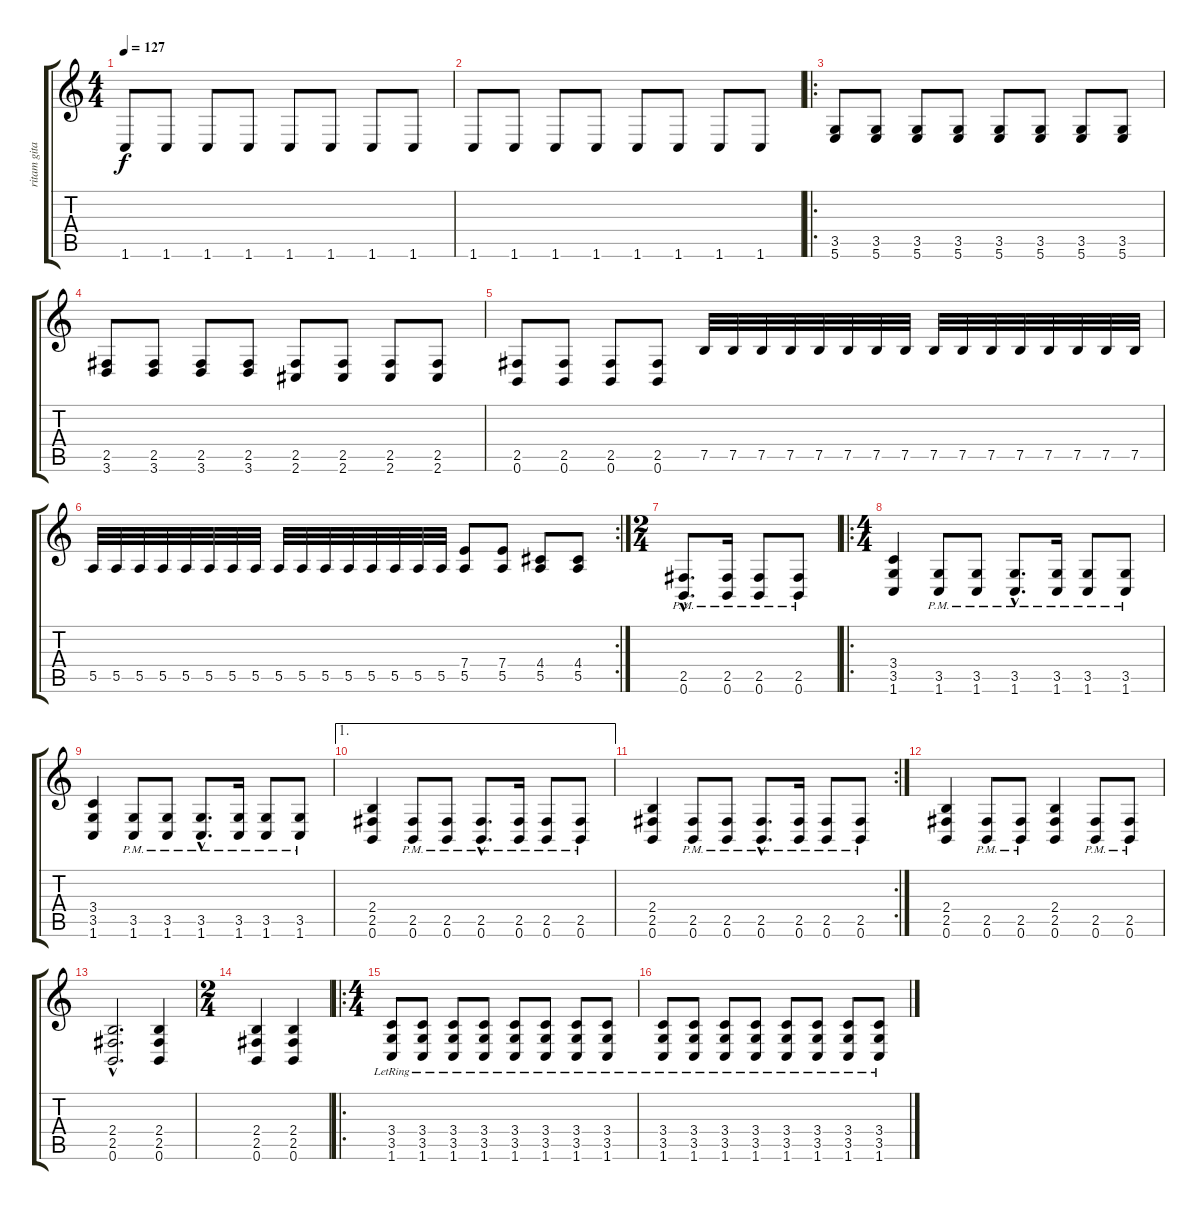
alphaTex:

\track ("ritam gitara" "ritam gita") {instrument distortionguitar}
\staff {score tabs}
\tuning (B3 Gb3 D3 A2 E2 B1) {hide}
\ts (4 4)
\tempo 127
\clef g2
\ks c
1.6.8{dy f} 1.6.8 1.6.8 1.6.8 1.6.8 1.6.8 1.6.8 1.6.8 |
1.6.8 1.6.8 1.6.8 1.6.8 1.6.8 1.6.8 1.6.8 1.6.8 |
\ro
(3.5 5.6).8 (3.5 5.6).8 (3.5 5.6).8 (3.5 5.6).8 (3.5 5.6).8 (3.5 5.6).8 (3.5 5.6).8 (3.5 5.6).8 |
(2.5 3.6).8 (2.5 3.6).8 (2.5 3.6).8 (2.5 3.6).8 (2.5 2.6).8 (2.5 2.6).8 (2.5 2.6).8 (2.5 2.6).8 |
(2.5 0.6).8 (2.5 0.6).8 (2.5 0.6).8 (2.5 0.6).8 7.5.32 7.5.32 7.5.32 7.5.32 7.5.32 7.5.32 7.5.32 7.5.32 7.5.32 7.5.32 7.5.32 7.5.32 7.5.32 7.5.32 7.5.32 7.5.32 |
\rc 2
5.5.32 5.5.32 5.5.32 5.5.32 5.5.32 5.5.32 5.5.32 5.5.32 5.5.32 5.5.32 5.5.32 5.5.32 5.5.32 5.5.32 5.5.32 5.5.32 (7.4 5.5).8 (7.4 5.5).8 (4.4 5.5).8 (4.4 5.5).8 |
\ts (2 4)
(2.5{hac pm} 0.6{hac pm}).8{d} (2.5{pm} 0.6{pm}).16 (2.5{pm} 0.6{pm}).8 (2.5{pm} 0.6{pm}).8 |
\ro
\ts (4 4)
(3.4 3.5 1.6).4 (3.5{pm} 1.6{pm}).8 (3.5{pm} 1.6{pm}).8 (3.5{hac pm} 1.6{hac pm}).8{d} (3.5{pm} 1.6{pm}).16 (3.5{pm} 1.6{pm}).8 (3.5{pm} 1.6{pm}).8 |
(3.4 3.5 1.6).4 (3.5{pm} 1.6{pm}).8 (3.5{pm} 1.6{pm}).8 (3.5{hac pm} 1.6{hac pm}).8{d} (3.5{pm} 1.6{pm}).16 (3.5{pm} 1.6{pm}).8 (3.5{pm} 1.6{pm}).8 |
\ae 1
(2.4 2.5 0.6).4 (2.5{pm} 0.6{pm}).8 (2.5{pm} 0.6{pm}).8 (2.5{hac pm} 0.6{hac pm}).8{d} (2.5{pm} 0.6{pm}).16 (2.5{pm} 0.6{pm}).8 (2.5{pm} 0.6{pm}).8 |
\rc 2
(2.4 2.5 0.6).4 (2.5{pm} 0.6{pm}).8 (2.5{pm} 0.6{pm}).8 (2.5{hac pm} 0.6{hac pm}).8{d} (2.5{pm} 0.6{pm}).16 (2.5{pm} 0.6{pm}).8 (2.5{pm} 0.6{pm}).8 |
(2.4 2.5 0.6).4 (2.5{pm} 0.6{pm}).8 (2.5{pm} 0.6{pm}).8 (2.4 2.5 0.6).4 (2.5{pm} 0.6{pm}).8 (2.5{pm} 0.6{pm}).8 |
(2.4{hac} 2.5{hac} 0.6{hac}).2{d} (2.4 2.5 0.6).4 |
\ts (2 4)
(2.4 2.5 0.6).4 (2.4 2.5 0.6).4 |
\ro
\ts (4 4)
(3.4{lr} 3.5{lr} 1.6{lr}).8 (3.4{lr} 3.5{lr} 1.6{lr}).8 (3.4{lr} 3.5{lr} 1.6{lr}).8 (3.4{lr} 3.5{lr} 1.6{lr}).8 (3.4{lr} 3.5{lr} 1.6{lr}).8 (3.4{lr} 3.5{lr} 1.6{lr}).8 (3.4{lr} 3.5{lr} 1.6{lr}).8 (3.4{lr} 3.5{lr} 1.6{lr}).8 |
(3.4{lr} 3.5{lr} 1.6{lr}).8 (3.4{lr} 3.5{lr} 1.6{lr}).8 (3.4{lr} 3.5{lr} 1.6{lr}).8 (3.4{lr} 3.5{lr} 1.6{lr}).8 (3.4{lr} 3.5{lr} 1.6{lr}).8 (3.4{lr} 3.5{lr} 1.6{lr}).8 (3.4{lr} 3.5{lr} 1.6{lr}).8 (3.4{lr} 3.5{lr} 1.6{lr}).8
